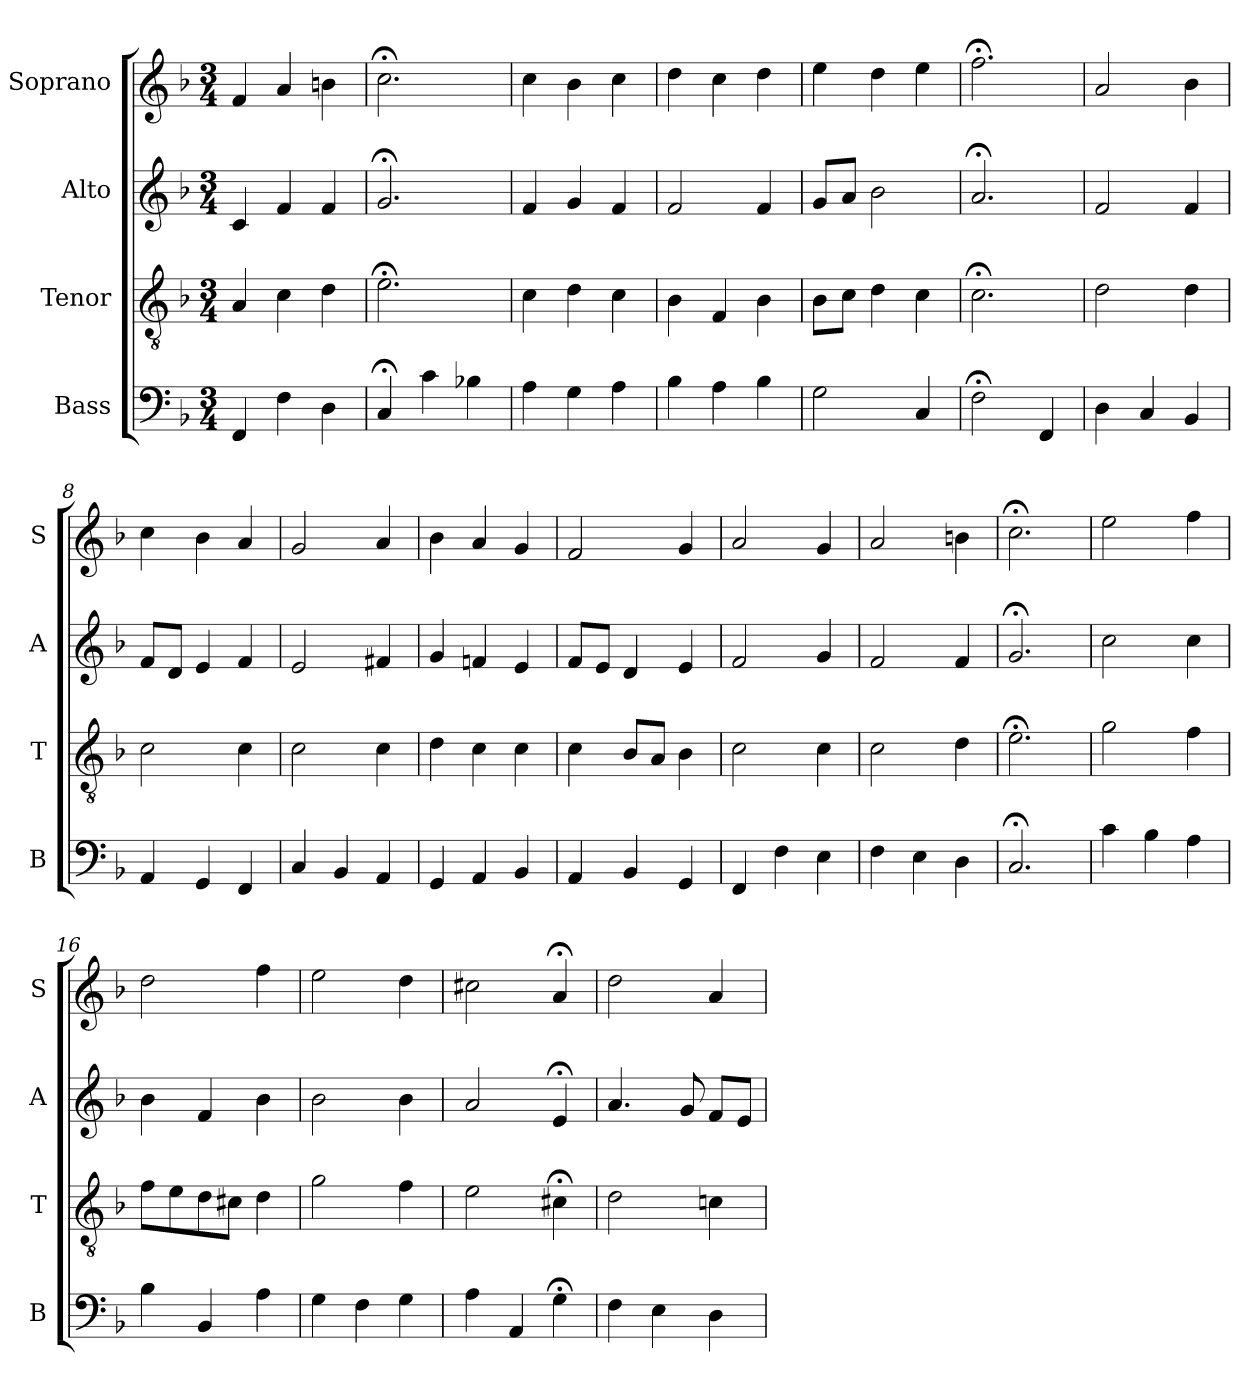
**kern	**kern	**kern	**kern
*part4	*part3	*part2	*part1
*staff4	*staff3	*staff2	*staff1
*I"Bass	*I"Tenor	*I"Alto	*I"Soprano
*I'B	*I'T	*I'A	*I'S
*clefF4	*clefGv2	*clefG2	*clefG2
*k[b-]	*k[b-]	*k[b-]	*k[b-]
*F:	*F:	*F:	*F:
*M3/4	*M3/4	*M3/4	*M3/4
*MM100	*MM100	*MM100	*MM100
=1	=1	=1	=1
4FF	4A	4c	4f
4F	4c	4f	4a
4D	4d	4f	4bn
=2	=2	=2	=2
4C;<	2.e;<	2.g;<	2.cc;<
4c	.	.	.
4B-X	.	.	.
=3	=3	=3	=3
4A	4c	4f	4cc
4G	4d	4g	4b-
4A	4c	4f	4cc
=4	=4	=4	=4
4B-	4B-	2f	4dd
4A	4F	.	4cc
4B-	4B-	4f	4dd
=5	=5	=5	=5
2G	8B-L	8gL	4ee
.	8cJ	8aJ	.
.	4d	2b-	4dd
4C	4c	.	4ee
=6	=6	=6	=6
2F;<	2.c;<	2.a;<	2.ff;<
4FF	.	.	.
=7	=7	=7	=7
4D	2d	2f	2a
4C	.	.	.
4BB-	4d	4f	4b-
=8	=8	=8	=8
4AA	2c	8fL	4cc
.	.	8dJ	.
4GG	.	4e	4b-
4FF	4c	4f	4a
=9	=9	=9	=9
4C	2c	2e	2g
4BB-	.	.	.
4AA	4c	4f#X	4a
=10	=10	=10	=10
4GG	4d	4g	4b-
4AA	4c	4fn	4a
4BB-i	4ci	4ei	4gi
=11	=11	=11	=11
4AA	4c	8fL	2f
.	.	8eJ	.
4BB-	8B-L	4d	.
.	8AJ	.	.
4GG	4B-	4e	4g
=12	=12	=12	=12
4FF	2c	2f	2a
4F	.	.	.
4E	4c	4g	4g
=13	=13	=13	=13
4F	2c	2f	2a
4E	.	.	.
4D	4d	4f	4bn
=14	=14	=14	=14
2.C;<	2.e;<	2.g;<	2.cc;<
=15	=15	=15	=15
4c	2g	2cc	2ee
4B-	.	.	.
4A	4f	4cc	4ff
=16	=16	=16	=16
4B-	8fL	4b-	2dd
.	8e	.	.
4BB-	8d	4f	.
.	8c#XJ	.	.
4A	4d	4b-	4ff
=17	=17	=17	=17
4G	2g	2b-	2ee
4F	.	.	.
4G	4f	4b-	4dd
=18	=18	=18	=18
4A	2e	2a	2cc#X
4AA	.	.	.
4G;<i	4c#X;<i	4e;<i	4a;<i
=19	=19	=19	=19
4F	2d	4.a	2dd
4E	.	.	.
.	.	8g	.
4D	4cn	8fL	4a
.	.	8eJ	.
=	=	=	=
*-	*-	*-	*-
